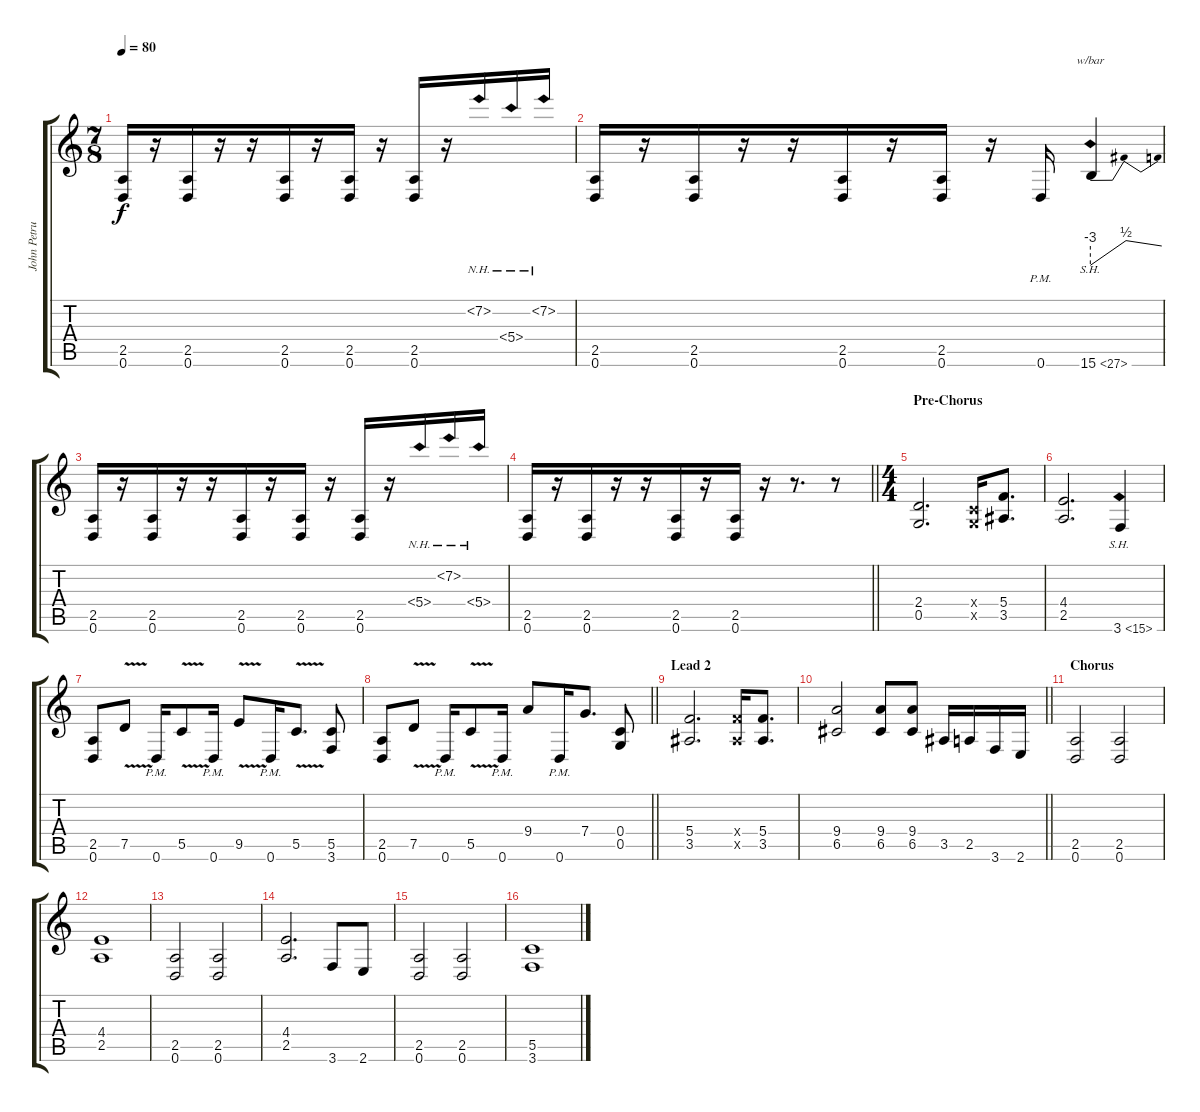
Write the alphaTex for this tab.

\track ("John Petrucci 1" "John Petru") {instrument distortionguitar}
\staff {score tabs}
\tuning (D4 A3 F3 C3 G2 D2) {hide}
\ts (7 8)
\tempo 80
\clef g2
\ks c
(2.5 0.6).16{dy f} r.16 (2.5 0.6).16 r.16 r.16 (2.5 0.6).16 r.16 (2.5 0.6).16 r.16 (2.5 0.6).16 r.16 7.2{nh}.16 5.4{nh}.16 7.2{nh}.16 |
(2.5 0.6).16 r.16 (2.5 0.6).16 r.16 r.16 (2.5 0.6).16 r.16 (2.5 0.6).16 r.16 0.6{pm}.16 15.6{sh 12}.4{tbe (dip default 0 -12 15 2 60 0)} |
(2.5 0.6).16 r.16 (2.5 0.6).16 r.16 r.16 (2.5 0.6).16 r.16 (2.5 0.6).16 r.16 (2.5 0.6).16 r.16 5.4{nh}.16 7.2{nh}.16 5.4{nh}.16 |
\barLineRight lightlight
(2.5 0.6).16 r.16 (2.5 0.6).16 r.16 r.16 (2.5 0.6).16 r.16 (2.5 0.6).16 r.16 r.8{d} r.8 |
\ts (4 4)
\section ("" "Pre-Chorus")
(2.4 0.5).2{d} (0.4{x} 0.5{x}).16 (5.4 3.5).8{d} |
(4.4 2.5).2{d} 3.6{sh 12}.4 |
(2.5 0.6).8 7.5{v}.8 0.6{pm}.16 5.5{v}.8 0.6{pm}.16 9.5{v}.8 0.6{pm}.16 5.5{v}.8{d} (5.5 3.6).8 |
\barLineRight lightlight
(2.5 0.6).8 7.5{v}.8 0.6{pm}.16 5.5{v}.8 0.6{pm}.16 9.4.8 0.6{pm}.16 7.4.8{d} (0.4 0.5).8 |
\section ("" "Lead 2")
(5.4 3.5).2{d} (5.4{x} 3.5{x}).16 (5.4 3.5).8{d} |
\barLineRight lightlight
(9.4 6.5).2 (9.4 6.5).8 (9.4 6.5).8 3.5.16 2.5.16 3.6.16 2.6.16 |
\section ("" "Chorus")
(2.5 0.6).2 (2.5 0.6).2 |
(4.4 2.5).1 |
(2.5 0.6).2 (2.5 0.6).2 |
(4.4 2.5).2{d} 3.6.8 2.6.8 |
(2.5 0.6).2 (2.5 0.6).2 |
(5.5 3.6).1
